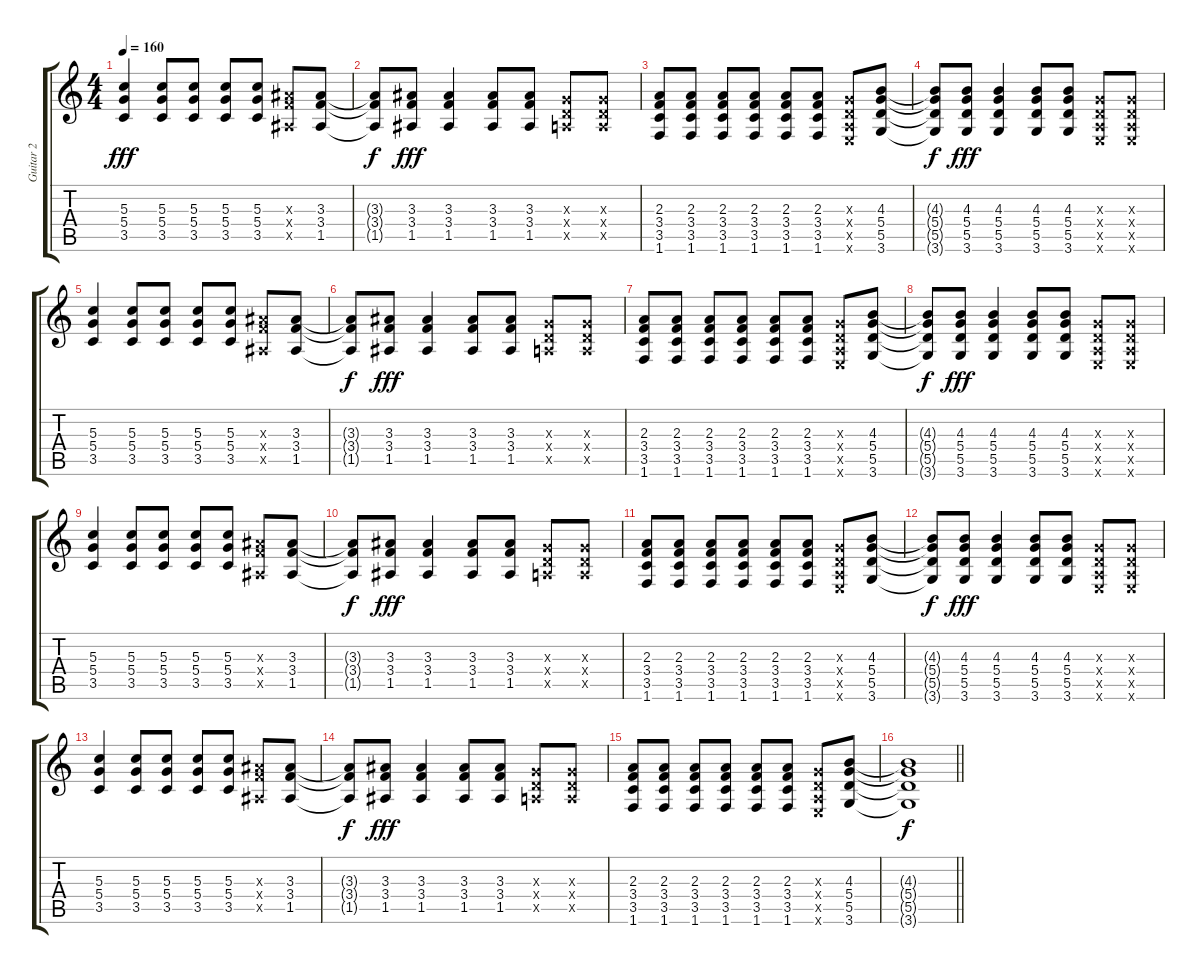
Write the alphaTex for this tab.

\track ("Guitar 2 " "Guitar 2 ") {instrument distortionguitar}
\staff {score tabs}
\tuning (E4 B3 G3 D3 A2 E2) {hide}
\ts (4 4)
\tempo 160
\clef g2
\ks c
(5.3 5.4 3.5).4{dy fff} (5.3 5.4 3.5).8 (5.3 5.4 3.5).8 (5.3 5.4 3.5).8 (5.3 5.4 3.5).8 (3.3{x} 3.4{x} 1.5{x}).8 (3.3 3.4 1.5).8 |
(3.3{t} 3.4{t} 1.5{t}).8{dy f} (3.3 3.4 1.5).8{dy fff} (3.3 3.4 1.5).4 (3.3 3.4 1.5).8 (3.3 3.4 1.5).8 (0.3{x} 0.4{x} 0.5{x}).8 (0.3{x} 0.4{x} 0.5{x}).8 |
(2.3 3.4 3.5 1.6).8 (2.3 3.4 3.5 1.6).8 (2.3 3.4 3.5 1.6).8 (2.3 3.4 3.5 1.6).8 (2.3 3.4 3.5 1.6).8 (2.3 3.4 3.5 1.6).8 (0.3{x} 0.4{x} 0.5{x} 0.6{x}).8 (4.3 5.4 5.5 3.6).8 |
(4.3{t} 5.4{t} 5.5{t} 3.6{t}).8{dy f} (4.3 5.4 5.5 3.6).8{dy fff} (4.3 5.4 5.5 3.6).4 (4.3 5.4 5.5 3.6).8 (4.3 5.4 5.5 3.6).8 (0.3{x} 0.4{x} 0.5{x} 0.6{x}).8 (0.3{x} 0.4{x} 0.5{x} 0.6{x}).8 |
(5.3 5.4 3.5).4 (5.3 5.4 3.5).8 (5.3 5.4 3.5).8 (5.3 5.4 3.5).8 (5.3 5.4 3.5).8 (3.3{x} 3.4{x} 1.5{x}).8 (3.3 3.4 1.5).8 |
(3.3{t} 3.4{t} 1.5{t}).8{dy f} (3.3 3.4 1.5).8{dy fff} (3.3 3.4 1.5).4 (3.3 3.4 1.5).8 (3.3 3.4 1.5).8 (0.3{x} 0.4{x} 0.5{x}).8 (0.3{x} 0.4{x} 0.5{x}).8 |
(2.3 3.4 3.5 1.6).8 (2.3 3.4 3.5 1.6).8 (2.3 3.4 3.5 1.6).8 (2.3 3.4 3.5 1.6).8 (2.3 3.4 3.5 1.6).8 (2.3 3.4 3.5 1.6).8 (0.3{x} 0.4{x} 0.5{x} 0.6{x}).8 (4.3 5.4 5.5 3.6).8 |
(4.3{t} 5.4{t} 5.5{t} 3.6{t}).8{dy f} (4.3 5.4 5.5 3.6).8{dy fff} (4.3 5.4 5.5 3.6).4 (4.3 5.4 5.5 3.6).8 (4.3 5.4 5.5 3.6).8 (0.3{x} 0.4{x} 0.5{x} 0.6{x}).8 (0.3{x} 0.4{x} 0.5{x} 0.6{x}).8 |
(5.3 5.4 3.5).4 (5.3 5.4 3.5).8 (5.3 5.4 3.5).8 (5.3 5.4 3.5).8 (5.3 5.4 3.5).8 (3.3{x} 3.4{x} 1.5{x}).8 (3.3 3.4 1.5).8 |
(3.3{t} 3.4{t} 1.5{t}).8{dy f} (3.3 3.4 1.5).8{dy fff} (3.3 3.4 1.5).4 (3.3 3.4 1.5).8 (3.3 3.4 1.5).8 (0.3{x} 0.4{x} 0.5{x}).8 (0.3{x} 0.4{x} 0.5{x}).8 |
(2.3 3.4 3.5 1.6).8 (2.3 3.4 3.5 1.6).8 (2.3 3.4 3.5 1.6).8 (2.3 3.4 3.5 1.6).8 (2.3 3.4 3.5 1.6).8 (2.3 3.4 3.5 1.6).8 (0.3{x} 0.4{x} 0.5{x} 0.6{x}).8 (4.3 5.4 5.5 3.6).8 |
(4.3{t} 5.4{t} 5.5{t} 3.6{t}).8{dy f} (4.3 5.4 5.5 3.6).8{dy fff} (4.3 5.4 5.5 3.6).4 (4.3 5.4 5.5 3.6).8 (4.3 5.4 5.5 3.6).8 (0.3{x} 0.4{x} 0.5{x} 0.6{x}).8 (0.3{x} 0.4{x} 0.5{x} 0.6{x}).8 |
(5.3 5.4 3.5).4 (5.3 5.4 3.5).8 (5.3 5.4 3.5).8 (5.3 5.4 3.5).8 (5.3 5.4 3.5).8 (3.3{x} 3.4{x} 1.5{x}).8 (3.3 3.4 1.5).8 |
(3.3{t} 3.4{t} 1.5{t}).8{dy f} (3.3 3.4 1.5).8{dy fff} (3.3 3.4 1.5).4 (3.3 3.4 1.5).8 (3.3 3.4 1.5).8 (0.3{x} 0.4{x} 0.5{x}).8 (0.3{x} 0.4{x} 0.5{x}).8 |
(2.3 3.4 3.5 1.6).8 (2.3 3.4 3.5 1.6).8 (2.3 3.4 3.5 1.6).8 (2.3 3.4 3.5 1.6).8 (2.3 3.4 3.5 1.6).8 (2.3 3.4 3.5 1.6).8 (0.3{x} 0.4{x} 0.5{x} 0.6{x}).8 (4.3 5.4 5.5 3.6).8 |
\barLineRight lightlight
(4.3{t} 5.4{t} 5.5{t} 3.6{t}).1{dy f}
